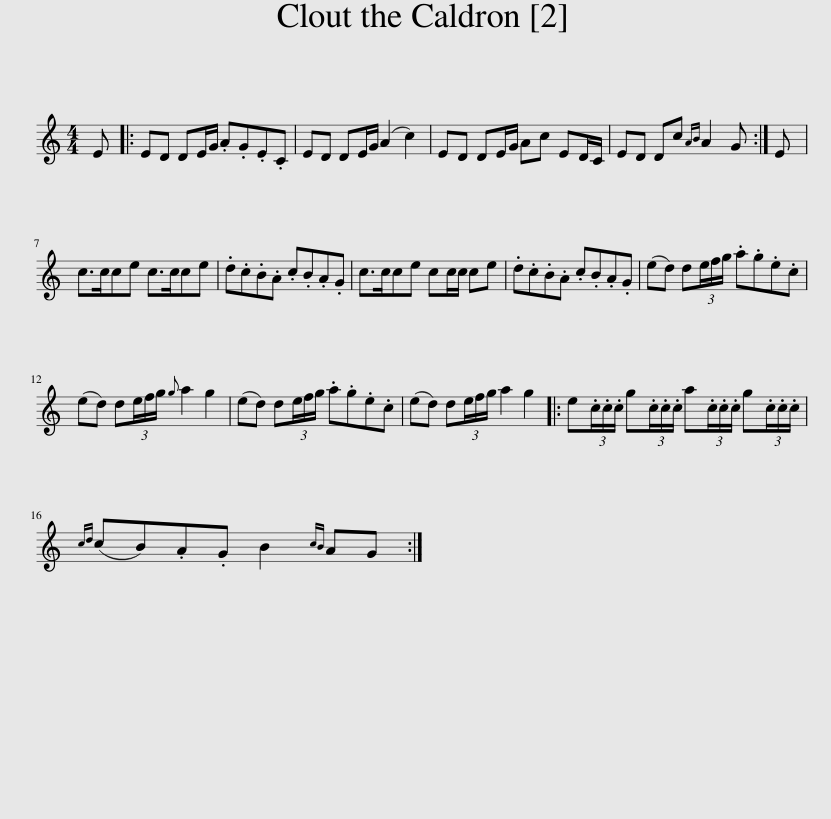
X:1
L:1/8
M:4/4
I:linebreak $
K:C
V:1 treble
V:1
 E |: ED DE/G/ .A.G.E.C | ED DE/G/ (A2 c2) | ED DE/G/ Ac ED/C/ | ED Dc{AB} A2 G :| %5
 E |$ c>cce c>cce | .d.c.B.A .c.B.A.G | c>cce cc/c/ ce | .d.c.B.A .c.B.A.G | %10
 (ed) d(3e/f/g/ .a.g.e.c |$ (ed) d(3e/f/g/{g} a2 g2 | (ed) d(3e/f/g/ .a.g.e.c | (ed) d(3e/f/g/ a2 g2 |: e(3.c/.c/.c/ g(3.c/.c/.c/ a(3.c/.c/.c/ g(3.c/.c/.c/ |$ %15
{cd} (cB).A.G B2{cB} AG :| %16
